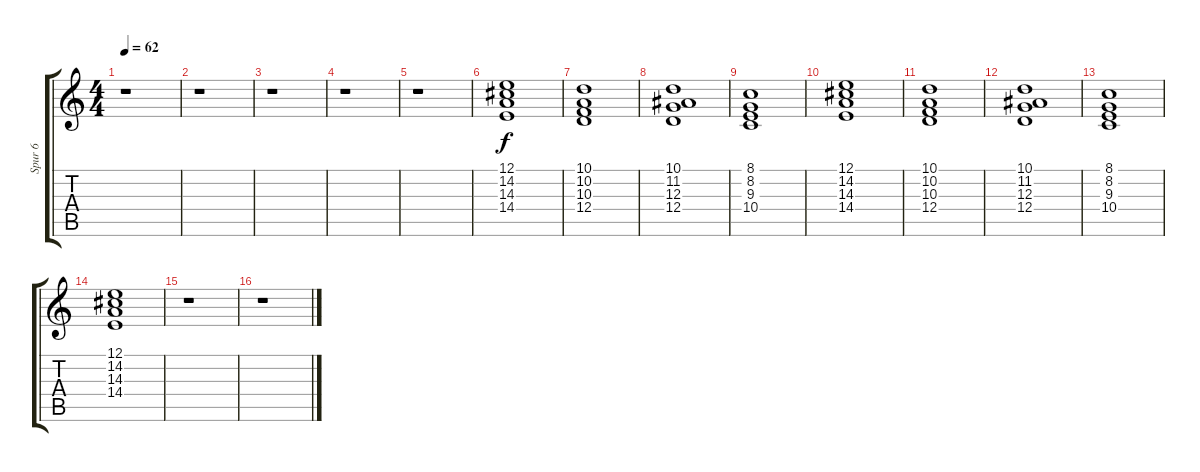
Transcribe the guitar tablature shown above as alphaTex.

\track ("Spur 6" "Spur 6") {instrument synthstrings1}
\staff {score tabs}
\tuning (E4 B3 G3 D3 A2 E2) {hide}
\ts (4 4)
\tempo 62
\clef g2
\ks c
r.1{dy f} |
r.1 |
r.1 |
r.1 |
r.1 |
(12.1 14.2 14.3 14.4).1 |
(10.1 10.2 10.3 12.4).1 |
(10.1 11.2 12.3 12.4).1 |
(8.1 8.2 9.3 10.4).1 |
(12.1 14.2 14.3 14.4).1 |
(10.1 10.2 10.3 12.4).1 |
(10.1 11.2 12.3 12.4).1 |
(8.1 8.2 9.3 10.4).1 |
(12.1 14.2 14.3 14.4).1 |
r.1 |
r.1
